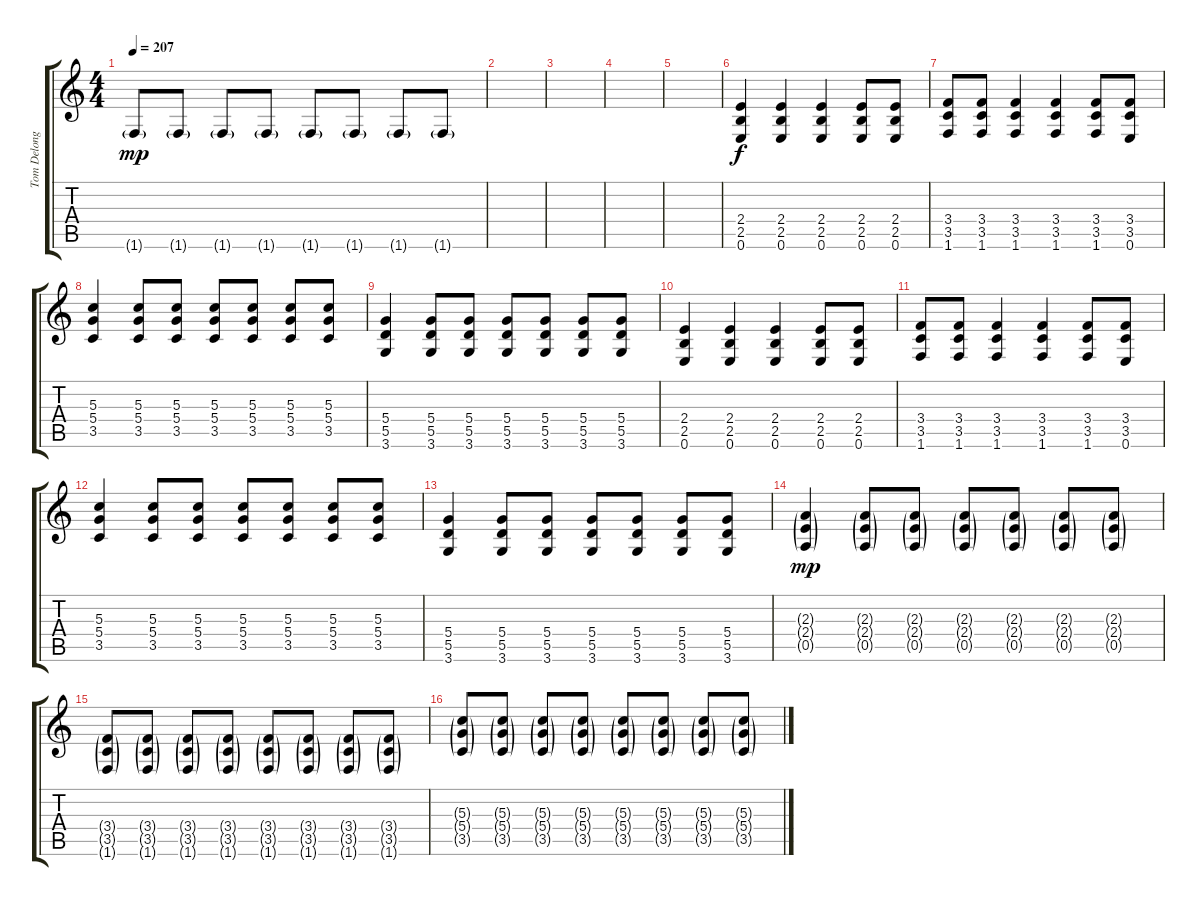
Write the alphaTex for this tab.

\track ("Tom Delong (Distortion 2)" "Tom Delong") {instrument distortionguitar}
\staff {score tabs}
\tuning (E4 B3 G3 D3 A2 E2) {hide}
\ts (4 4)
\tempo 207
\clef g2
\ks c
1.6{g}.8{dy mp} 1.6{g}.8 1.6{g}.8 1.6{g}.8 1.6{g}.8 1.6{g}.8 1.6{g}.8 1.6{g}.8 |
|
|
|
|
(2.4 2.5 0.6).4{dy f} (2.4 2.5 0.6).4 (2.4 2.5 0.6).4 (2.4 2.5 0.6).8 (2.4 2.5 0.6).8 |
(3.4 3.5 1.6).8 (3.4 3.5 1.6).8 (3.4 3.5 1.6).4 (3.4 3.5 1.6).4 (3.4 3.5 1.6).8 (3.4 3.5 0.6).8 |
(5.3 5.4 3.5).4 (5.3 5.4 3.5).8 (5.3 5.4 3.5).8 (5.3 5.4 3.5).8 (5.3 5.4 3.5).8 (5.3 5.4 3.5).8 (5.3 5.4 3.5).8 |
(5.4 5.5 3.6).4 (5.4 5.5 3.6).8 (5.4 5.5 3.6).8 (5.4 5.5 3.6).8 (5.4 5.5 3.6).8 (5.4 5.5 3.6).8 (5.4 5.5 3.6).8 |
(2.4 2.5 0.6).4 (2.4 2.5 0.6).4 (2.4 2.5 0.6).4 (2.4 2.5 0.6).8 (2.4 2.5 0.6).8 |
(3.4 3.5 1.6).8 (3.4 3.5 1.6).8 (3.4 3.5 1.6).4 (3.4 3.5 1.6).4 (3.4 3.5 1.6).8 (3.4 3.5 0.6).8 |
(5.3 5.4 3.5).4 (5.3 5.4 3.5).8 (5.3 5.4 3.5).8 (5.3 5.4 3.5).8 (5.3 5.4 3.5).8 (5.3 5.4 3.5).8 (5.3 5.4 3.5).8 |
(5.4 5.5 3.6).4 (5.4 5.5 3.6).8 (5.4 5.5 3.6).8 (5.4 5.5 3.6).8 (5.4 5.5 3.6).8 (5.4 5.5 3.6).8 (5.4 5.5 3.6).8 |
(2.3{g} 2.4{g} 0.5{g}).4{dy mp} (2.3{g} 2.4{g} 0.5{g}).8 (2.3{g} 2.4{g} 0.5{g}).8 (2.3{g} 2.4{g} 0.5{g}).8 (2.3{g} 2.4{g} 0.5{g}).8 (2.3{g} 2.4{g} 0.5{g}).8 (2.3{g} 2.4{g} 0.5{g}).8 |
(3.4{g} 3.5{g} 1.6{g}).8 (3.4{g} 3.5{g} 1.6{g}).8 (3.4{g} 3.5{g} 1.6{g}).8 (3.4{g} 3.5{g} 1.6{g}).8 (3.4{g} 3.5{g} 1.6{g}).8 (3.4{g} 3.5{g} 1.6{g}).8 (3.4{g} 3.5{g} 1.6{g}).8 (3.4{g} 3.5{g} 1.6{g}).8 |
(5.3{g} 5.4{g} 3.5{g}).8 (5.3{g} 5.4{g} 3.5{g}).8 (5.3{g} 5.4{g} 3.5{g}).8 (5.3{g} 5.4{g} 3.5{g}).8 (5.3{g} 5.4{g} 3.5{g}).8 (5.3{g} 5.4{g} 3.5{g}).8 (5.3{g} 5.4{g} 3.5{g}).8 (5.3{g} 5.4{g} 3.5{g}).8
